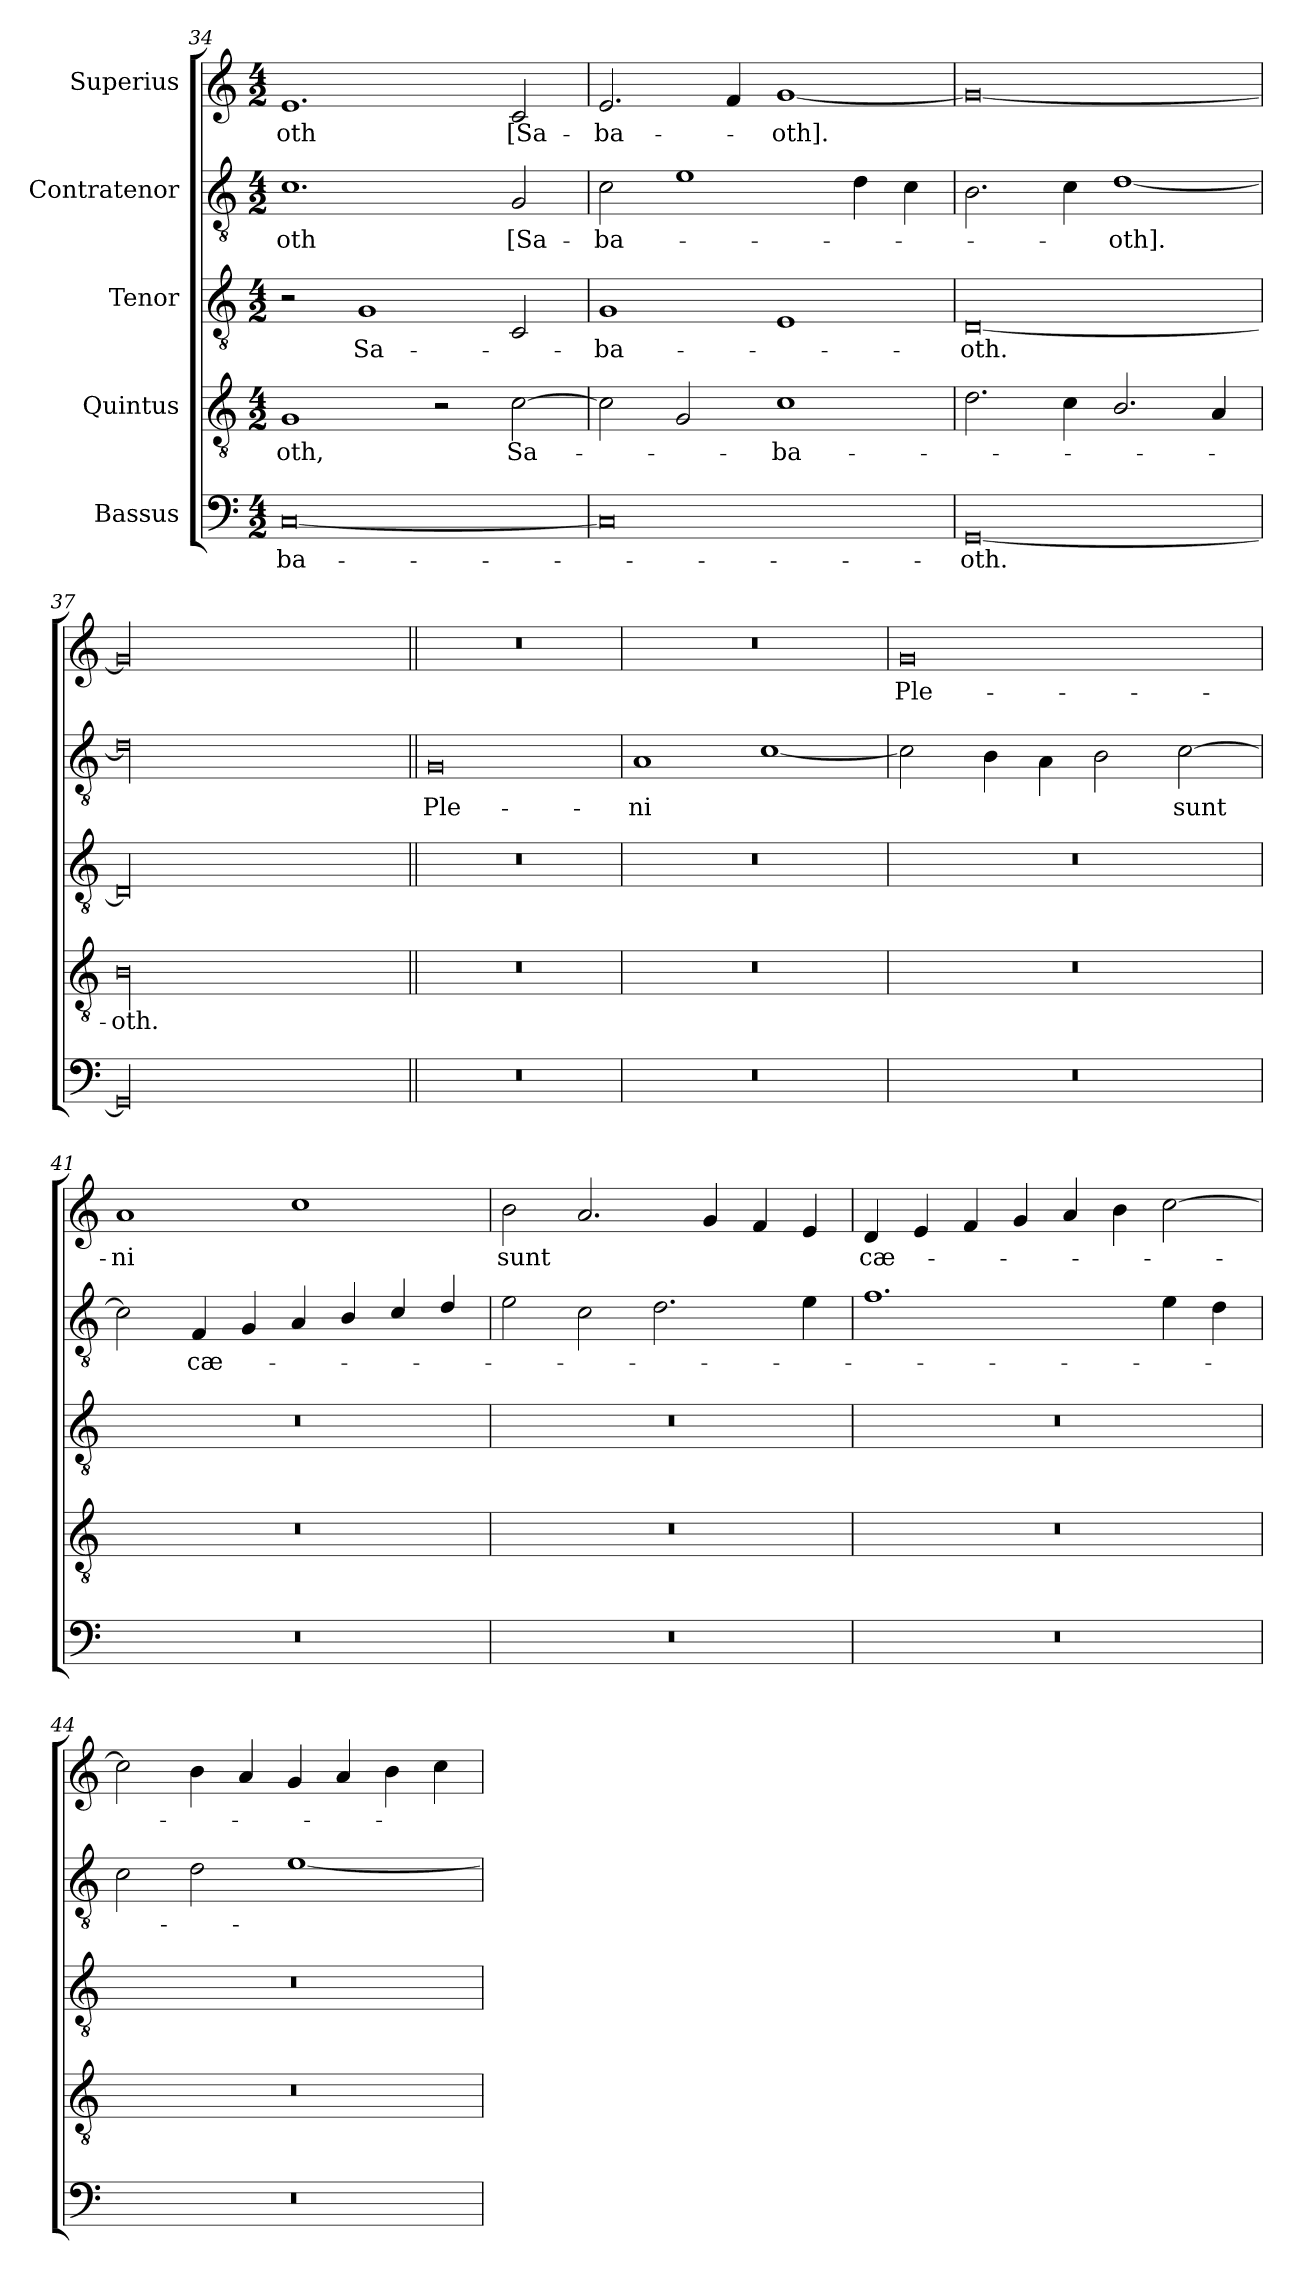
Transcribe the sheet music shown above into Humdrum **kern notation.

**kern	**text	**kern	**text	**kern	**text	**kern	**text	**kern	**text
*part5	*part5	*part4	*part4	*part3	*part3	*part2	*part2	*part1	*part1
*staff5	*staff5	*staff4	*staff4	*staff3	*staff3	*staff2	*staff2	*staff1	*staff1
*I"Bassus	*	*I"Quintus	*	*I"Tenor	*	*I"Contratenor	*	*I"Superius	*
*clefF4	*	*clefGv2	*	*clefGv2	*	*clefGv2	*	*clefG2	*
*k[]	*	*k[]	*	*k[]	*	*k[]	*	*k[]	*
*M4/2	*	*M4/2	*	*M4/2	*	*M4/2	*	*M4/2	*
=34	=34	=34	=34	=34	=34	=34	=34	=34	=34
[0C/	-ba-	1G/	-oth,	2r	.	1.c\	-oth	1.e/	-oth
.	.	.	.	1G/	Sa-	.	.	.	.
.	.	2r	.	.	.	.	.	.	.
.	.	[2c\	Sa-	2C/	.	2G/	[Sa-	2c/	[Sa-
=35	=35	=35	=35	=35	=35	=35	=35	=35	=35
0C/]	.	2c\]	.	1G/	-ba-	2c\	-ba-	2.e/	-ba-
.	.	2G/	.	.	.	1e/	.	.	.
.	.	.	.	.	.	.	.	4f/	.
.	.	1c/	-ba-	1E/	.	.	.	[1g/	-oth].
.	.	.	.	.	.	4d\	.	.	.
.	.	.	.	.	.	4c\	.	.	.
=36	=36	=36	=36	=36	=36	=36	=36	=36	=36
[0GG/	-oth.	2.d\	.	[0D/	-oth.	2.B\	.	0g/_	.
.	.	4c\	.	.	.	4c\	.	.	.
.	.	2.B/	.	.	.	[1d/	-oth].	.	.
.	.	4A/	.	.	.	.	.	.	.
=37	=37	=37	=37	=37	=37	=37	=37	=37	=37
00GG/]	.	00B\	-oth.	00D/]	.	00d\]	.	00g/]	.
=38||	=38||	=38||	=38||	=38||	=38||	=38||	=38||	=38||	=38||
0r	.	0r	.	0r	.	0G/	Ple-	0r	.
=39	=39	=39	=39	=39	=39	=39	=39	=39	=39
0r	.	0r	.	0r	.	1A/	-ni	0r	.
.	.	.	.	.	.	[1c/	.	.	.
=40	=40	=40	=40	=40	=40	=40	=40	=40	=40
0r	.	0r	.	0r	.	2c\]	.	0g/	Ple-
.	.	.	.	.	.	4B\	.	.	.
.	.	.	.	.	.	4A\	.	.	.
.	.	.	.	.	.	2B\	.	.	.
.	.	.	.	.	.	[2c\	sunt	.	.
=41	=41	=41	=41	=41	=41	=41	=41	=41	=41
0r	.	0r	.	0r	.	2c\]	.	1a/	-ni
.	.	.	.	.	.	4F/	cæ-	.	.
.	.	.	.	.	.	4G/	.	.	.
.	.	.	.	.	.	4A/	.	1cc\	.
.	.	.	.	.	.	4B/	.	.	.
.	.	.	.	.	.	4c/	.	.	.
.	.	.	.	.	.	4d/	.	.	.
=42	=42	=42	=42	=42	=42	=42	=42	=42	=42
0r	.	0r	.	0r	.	2e\	.	2b\	sunt
.	.	.	.	.	.	2c\	.	2.a/	.
.	.	.	.	.	.	2.d\	.	.	.
.	.	.	.	.	.	.	.	4g/	.
.	.	.	.	.	.	.	.	4f/	.
.	.	.	.	.	.	4e\	.	4e/	.
=43	=43	=43	=43	=43	=43	=43	=43	=43	=43
0r	.	0r	.	0r	.	1.f/	.	4d/	cæ-
.	.	.	.	.	.	.	.	4e/	.
.	.	.	.	.	.	.	.	4f/	.
.	.	.	.	.	.	.	.	4g/	.
.	.	.	.	.	.	.	.	4a/	.
.	.	.	.	.	.	.	.	4b\	.
.	.	.	.	.	.	4e\	.	[2cc\	.
.	.	.	.	.	.	4d\	.	.	.
=44	=44	=44	=44	=44	=44	=44	=44	=44	=44
0r	.	0r	.	0r	.	2c\	.	2cc\]	.
.	.	.	.	.	.	2d\	.	4b\	.
.	.	.	.	.	.	.	.	4a/	.
.	.	.	.	.	.	[1e/	.	4g/	.
.	.	.	.	.	.	.	.	4a/	.
.	.	.	.	.	.	.	.	4b\	.
.	.	.	.	.	.	.	.	4cc\	.
=	=	=	=	=	=	=	=	=	=
*-	*-	*-	*-	*-	*-	*-	*-	*-	*-
